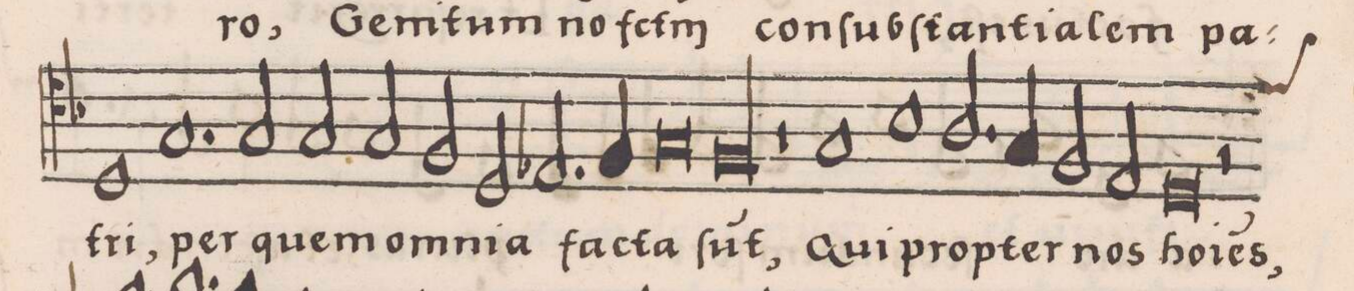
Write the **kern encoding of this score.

**kern	**text
*I"BASSVS	*
*clefC4	*
*k[b-]	*
*met(c|)	*
*M2/1	*
1D	-tri,
=64	=64
1.G	per
2G/	quem
=65	=65
2G/	om-
2G/	-ni-
2F/	-a
2D/	fac
=66	=66
2.E-X/	.
4F/	ta
0G	.
=67	=67
00F	ſu(n)t,
=68	=68
=69	=69
1r	.
=70	=70
1G	Qui
1B-	prop-
=71	=71
2.A/	-ter
4G/	nos
2F/	ho-
2E/	-(m)i-
=72	=72
*custos:e	*
0D	-(n)es,
=73	=73
*-	*-
